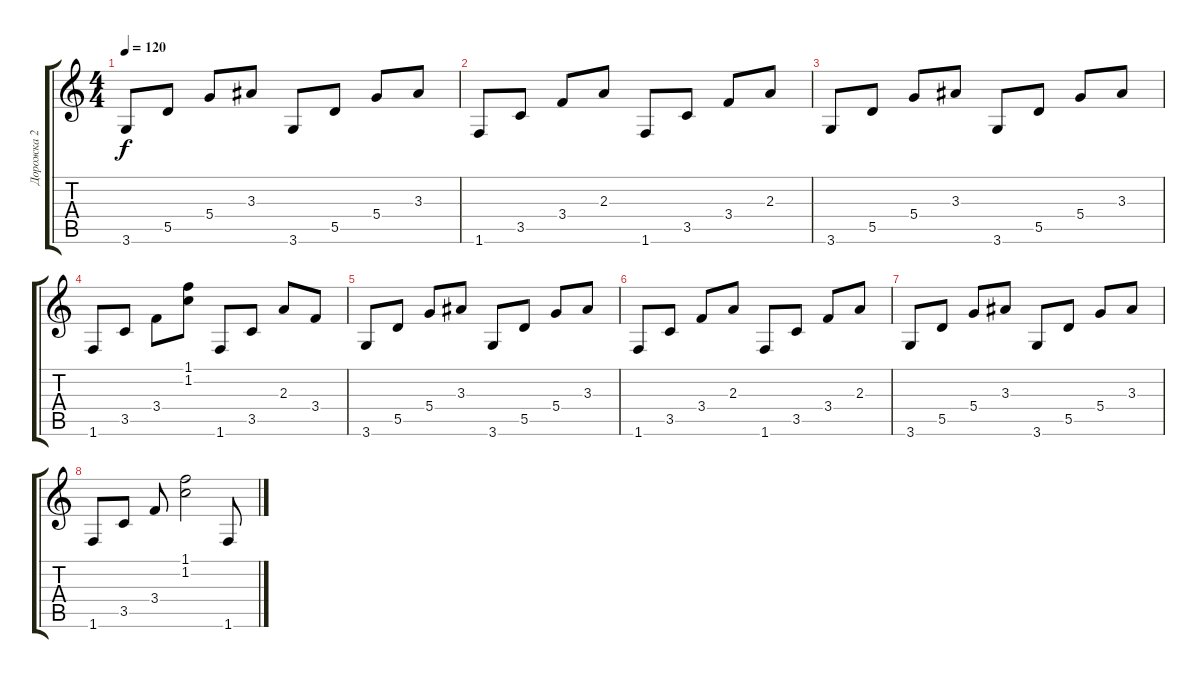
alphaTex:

\track ("Дорожка 2" "Дорожка 2") {instrument distortionguitar}
\staff {score tabs}
\tuning (E4 B3 G3 D3 A2 E2) {hide}
\ts (4 4)
\tempo 120
\clef g2
\ks c
3.6.8{dy f} 5.5.8 5.4.8 3.3.8 3.6.8 5.5.8 5.4.8 3.3.8 |
1.6.8 3.5.8 3.4.8 2.3.8 1.6.8 3.5.8 3.4.8 2.3.8 |
3.6.8 5.5.8 5.4.8 3.3.8 3.6.8 5.5.8 5.4.8 3.3.8 |
1.6.8 3.5.8 3.4.8 (1.1 1.2).8 1.6.8 3.5.8 2.3.8 3.4.8 |
3.6.8 5.5.8 5.4.8 3.3.8 3.6.8 5.5.8 5.4.8 3.3.8 |
1.6.8 3.5.8 3.4.8 2.3.8 1.6.8 3.5.8 3.4.8 2.3.8 |
3.6.8 5.5.8 5.4.8 3.3.8 3.6.8 5.5.8 5.4.8 3.3.8 |
1.6.8 3.5.8 3.4.8 (1.1 1.2).2 1.6.8
